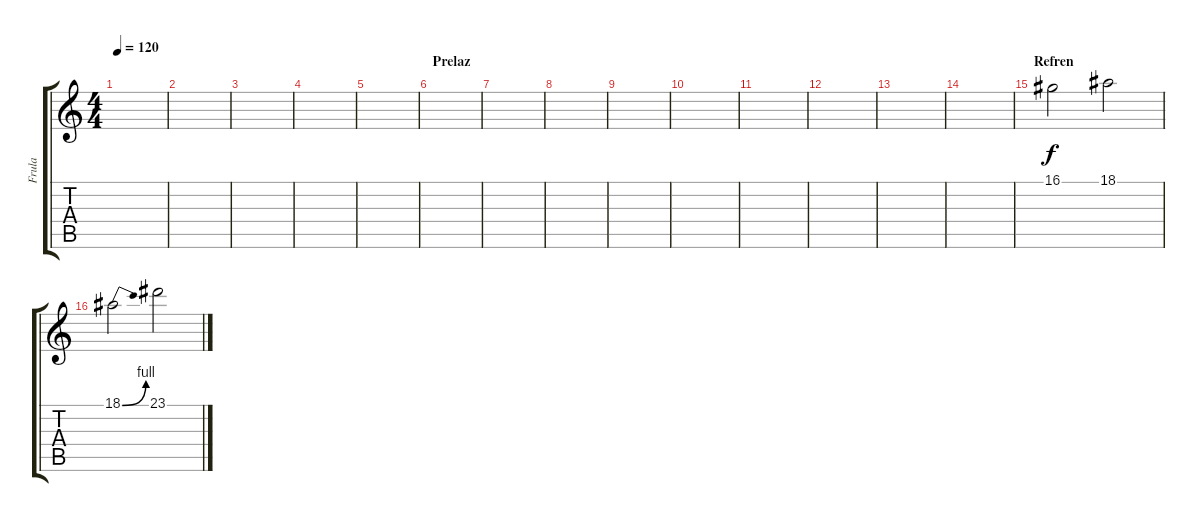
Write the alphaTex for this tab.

\track ("Frula" "Frula") {instrument piccolo}
\staff {score tabs}
\tuning (E4 B3 G3 D3 A2 E2) {hide}
\ts (4 4)
\tempo 120
\clef g2
\ks c
|
|
|
|
|
\section ("" "Prelaz")
|
|
|
|
|
|
|
|
|
\section ("" "Refren")
16.1.2 18.1.2 |
18.1{be (bend 0 0 60 4)}.2 23.1.2
